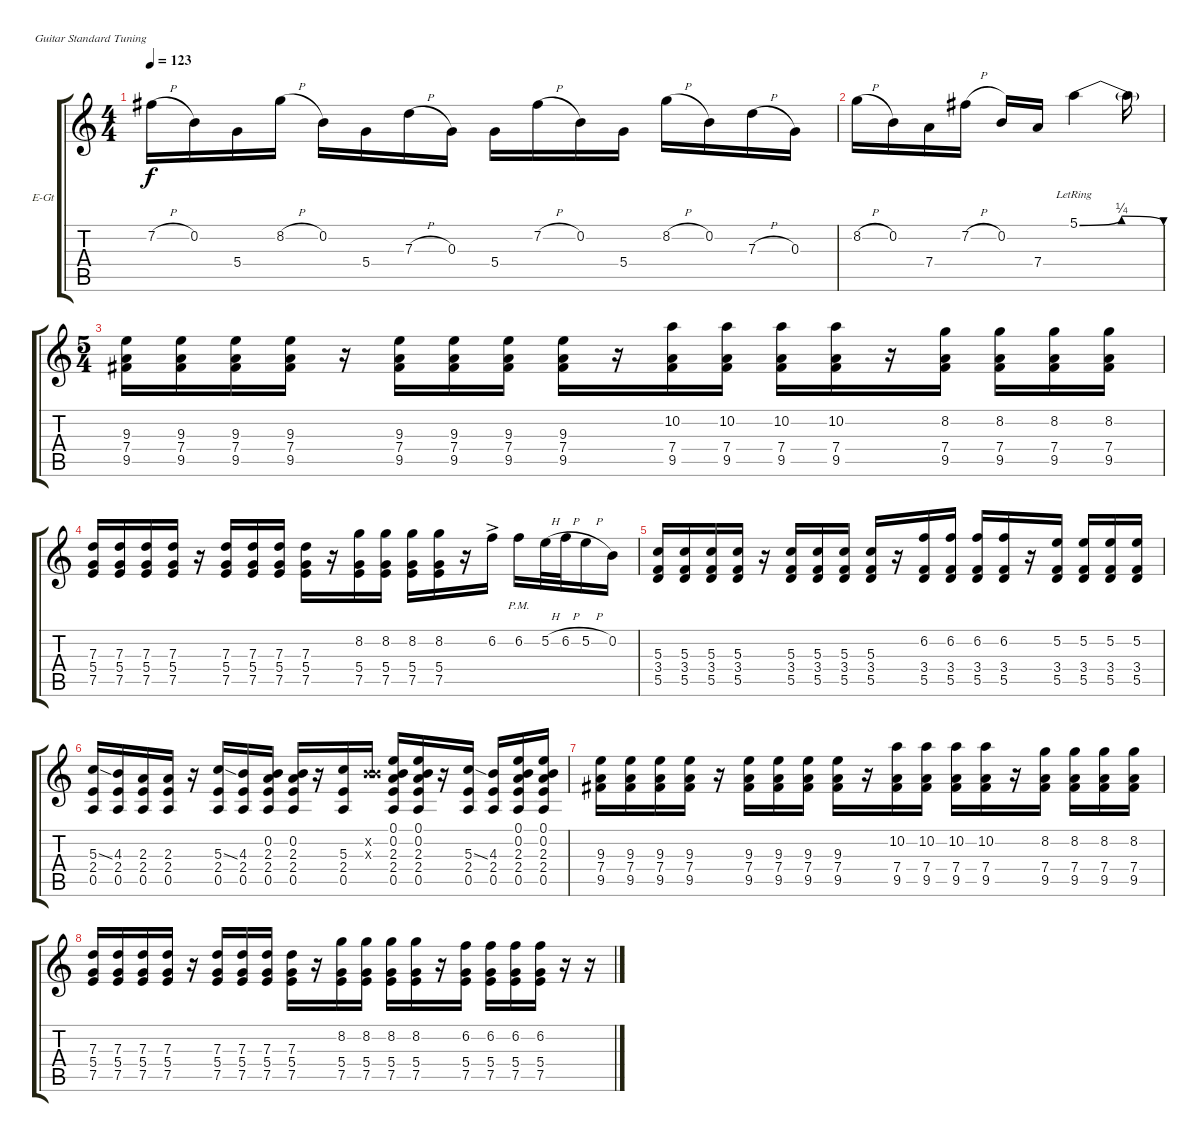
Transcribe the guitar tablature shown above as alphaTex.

\bracketExtendMode groupsimilarinstruments
\firstSystemTrackNameOrientation horizontal
\otherSystemsTrackNameOrientation horizontal
\track ("Thomas Erak" "E-Gt") {instrument distortionguitar}
\staff {score tabs}
\tuning (E4 B3 G3 D3 A2 E2)
\ts (4 4)
\tempo 123
\clef g2
\ks c
7.2{h}.16{dy f} 0.2.16 5.4.16 8.2{h}.16 0.2.16 5.4.16 7.3{h}.16 0.3.16 5.4.16 7.2{h}.16 0.2.16 5.4.16 8.2{h}.16 0.2.16 7.3{h}.16 0.3.16 |
8.2{h}.16 0.2.16 7.4.16 7.2{h}.16 0.2.16 7.4.16 5.1{be (bendrelease 0 0 33 1 57.599999999999994 1 59.4 0) lr}.4 5.1{t}.16 |
\ts (5 4)
(9.5 7.4 9.3).16 (9.5 7.4 9.3).16 (9.5 7.4 9.3).16 (9.5 7.4 9.3).16 r.16 (9.5 7.4 9.3).16 (9.5 7.4 9.3).16 (9.5 7.4 9.3).16 (9.5 7.4 9.3).16 r.16 (9.5 7.4 10.2).16 (9.5 7.4 10.2).16 (9.5 7.4 10.2).16 (9.5 7.4 10.2).16 r.16 (9.5 7.4 8.2).16 (9.5 7.4 8.2).16 (9.5 7.4 8.2).16 (9.5 7.4 8.2).16 |
(7.5 5.4 7.3).16 (7.5 5.4 7.3).16 (7.5 5.4 7.3).16 (7.5 5.4 7.3).16 r.16 (7.5 5.4 7.3).16 (7.5 5.4 7.3).16 (7.5 5.4 7.3).16 (7.5 5.4 7.3).16 r.16 (7.5 5.4 8.2).16 (7.5 5.4 8.2).16 (7.5 5.4 8.2).16 (7.5 5.4 8.2).16 r.16 6.2{ac}.16 6.2{pm}.16 5.2{h}.32 6.2{h}.32 5.2{h}.16 0.2.16 |
(5.5 3.4 5.3).16 (5.5 3.4 5.3).16 (5.5 3.4 5.3).16 (5.5 3.4 5.3).16 r.16 (5.5 3.4 5.3).16 (5.5 3.4 5.3).16 (5.5 3.4 5.3).16 (5.5 3.4 5.3).16 r.16 (5.5 3.4 6.2).16 (5.5 3.4 6.2).16 (5.5 3.4 6.2).16 (5.5 3.4 6.2).16 r.16 (5.5 3.4 5.2).16 (5.2 3.4 5.5).16 (5.5 3.4 5.2).16 (5.2 3.4 5.5).16 |
(0.5 2.4 5.3{ss}).16 (4.3 2.4 0.5).16 (0.5 2.4 2.3).16 (0.5 2.4 2.3).16 r.16 (0.5 2.4 5.3{ss}).16 (4.3 2.4 0.5).16 (0.5 2.4 2.3 0.2).16 (0.5 2.4 2.3 0.2).16 r.16 (0.5 2.4 5.3).16 (4.3{x} 0.2{x}).16 (0.5 2.4 0.1 2.3 0.2).16 (0.5 2.4 0.1 2.3 0.2).16 r.16 (0.5 2.4 5.3{ss}).16 (4.3 2.4 0.5).16 (0.5 2.4 0.1 2.3 0.2).16 (0.5 2.4 0.1 2.3 0.2).16 |
(9.5 7.4 9.3).16 (9.5 7.4 9.3).16 (9.5 7.4 9.3).16 (9.5 7.4 9.3).16 r.16 (9.5 7.4 9.3).16 (9.5 7.4 9.3).16 (9.5 7.4 9.3).16 (9.5 7.4 9.3).16 r.16 (9.5 7.4 10.2).16 (9.5 7.4 10.2).16 (9.5 7.4 10.2).16 (9.5 7.4 10.2).16 r.16 (9.5 7.4 8.2).16 (9.5 7.4 8.2).16 (9.5 7.4 8.2).16 (9.5 7.4 8.2).16 |
(7.5 5.4 7.3).16 (7.5 5.4 7.3).16 (7.5 5.4 7.3).16 (7.5 5.4 7.3).16 r.16 (7.5 5.4 7.3).16 (7.5 5.4 7.3).16 (7.5 5.4 7.3).16 (7.5 5.4 7.3).16 r.16 (7.5 5.4 8.2).16 (7.5 5.4 8.2).16 (7.5 5.4 8.2).16 (7.5 5.4 8.2).16 r.16 (6.2 7.5 5.4).16 (5.4 7.5 6.2).16 (5.4 7.5 6.2).16 (5.4 7.5 6.2).16 r.16 r.16
